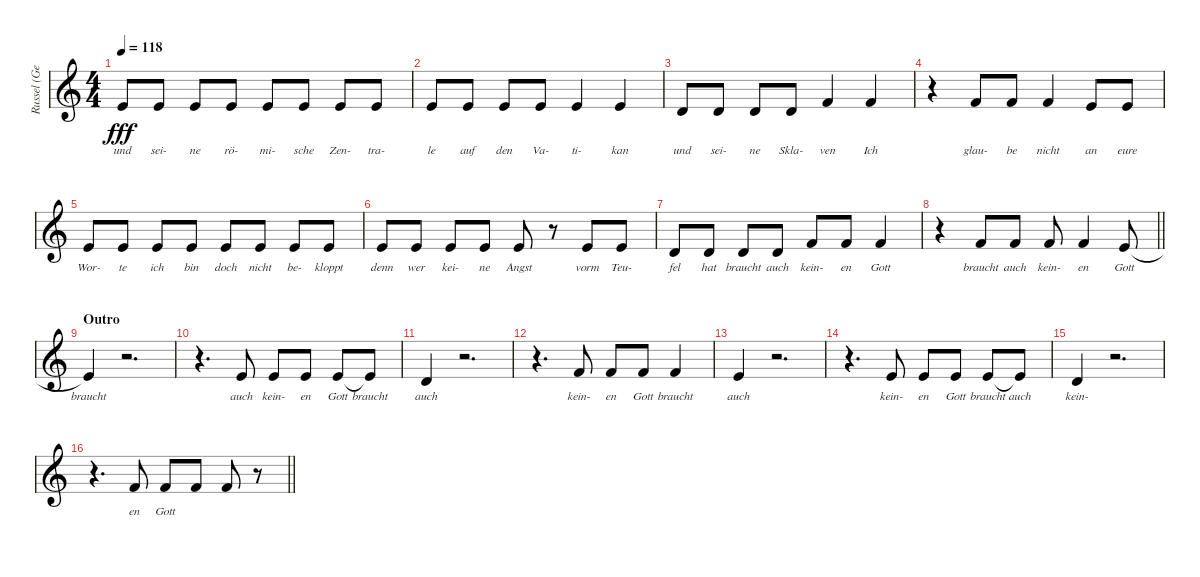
\track ("Russel (Gesang)" "Russel (Ge") {instrument lead1square}
\staff {score}
\tuning (E4 B3 G3 D3 A2 E2) {hide}
\ts (4 4)
\tempo 118
\clef g2
\ks c
0.1.8{lyrics (0 "und") lyrics (1 "") lyrics (2 "") lyrics (3 "") lyrics (4 "") dy fff} 0.1.8{lyrics (0 "sei-") lyrics (1 "") lyrics (2 "") lyrics (3 "") lyrics (4 "")} 0.1.8{lyrics (0 "ne") lyrics (1 "") lyrics (2 "") lyrics (3 "") lyrics (4 "")} 0.1.8{lyrics (0 "rö-") lyrics (1 "") lyrics (2 "") lyrics (3 "") lyrics (4 "")} 0.1.8{lyrics (0 "mi-") lyrics (1 "") lyrics (2 "") lyrics (3 "") lyrics (4 "")} 0.1.8{lyrics (0 "sche") lyrics (1 "") lyrics (2 "") lyrics (3 "") lyrics (4 "")} 0.1.8{lyrics (0 "Zen-") lyrics (1 "") lyrics (2 "") lyrics (3 "") lyrics (4 "")} 0.1.8{lyrics (0 "tra-") lyrics (1 "") lyrics (2 "") lyrics (3 "") lyrics (4 "")} |
0.1.8{lyrics (0 "le") lyrics (1 "") lyrics (2 "") lyrics (3 "") lyrics (4 "")} 0.1.8{lyrics (0 "auf") lyrics (1 "") lyrics (2 "") lyrics (3 "") lyrics (4 "")} 0.1.8{lyrics (0 "den") lyrics (1 "") lyrics (2 "") lyrics (3 "") lyrics (4 "")} 0.1.8{lyrics (0 "Va-") lyrics (1 "") lyrics (2 "") lyrics (3 "") lyrics (4 "")} 0.1.4{lyrics (0 "ti-") lyrics (1 "") lyrics (2 "") lyrics (3 "") lyrics (4 "")} 0.1.4{lyrics (0 "kan") lyrics (1 "") lyrics (2 "") lyrics (3 "") lyrics (4 "")} |
3.2.8{lyrics (0 "und") lyrics (1 "") lyrics (2 "") lyrics (3 "") lyrics (4 "")} 3.2.8{lyrics (0 "sei-") lyrics (1 "") lyrics (2 "") lyrics (3 "") lyrics (4 "")} 3.2.8{lyrics (0 "ne") lyrics (1 "") lyrics (2 "") lyrics (3 "") lyrics (4 "")} 3.2.8{lyrics (0 "Skla-") lyrics (1 "") lyrics (2 "") lyrics (3 "") lyrics (4 "")} 1.1.4{lyrics (0 "ven") lyrics (1 "") lyrics (2 "") lyrics (3 "") lyrics (4 "")} 1.1.4{lyrics (0 "Ich") lyrics (1 "") lyrics (2 "") lyrics (3 "") lyrics (4 "")} |
r.4 1.1.8{lyrics (0 "glau-") lyrics (1 "") lyrics (2 "") lyrics (3 "") lyrics (4 "")} 1.1.8{lyrics (0 "be") lyrics (1 "") lyrics (2 "") lyrics (3 "") lyrics (4 "")} 1.1.4{lyrics (0 "nicht") lyrics (1 "") lyrics (2 "") lyrics (3 "") lyrics (4 "")} 0.1.8{lyrics (0 "an") lyrics (1 "") lyrics (2 "") lyrics (3 "") lyrics (4 "")} 0.1.8{lyrics (0 "eure") lyrics (1 "") lyrics (2 "") lyrics (3 "") lyrics (4 "")} |
0.1.8{lyrics (0 "Wor-") lyrics (1 "") lyrics (2 "") lyrics (3 "") lyrics (4 "")} 0.1.8{lyrics (0 "te") lyrics (1 "") lyrics (2 "") lyrics (3 "") lyrics (4 "")} 0.1.8{lyrics (0 "ich") lyrics (1 "") lyrics (2 "") lyrics (3 "") lyrics (4 "")} 0.1.8{lyrics (0 "bin") lyrics (1 "") lyrics (2 "") lyrics (3 "") lyrics (4 "")} 0.1.8{lyrics (0 "doch") lyrics (1 "") lyrics (2 "") lyrics (3 "") lyrics (4 "")} 0.1.8{lyrics (0 "nicht") lyrics (1 "") lyrics (2 "") lyrics (3 "") lyrics (4 "")} 0.1.8{lyrics (0 "be-") lyrics (1 "") lyrics (2 "") lyrics (3 "") lyrics (4 "")} 0.1.8{lyrics (0 "kloppt") lyrics (1 "") lyrics (2 "") lyrics (3 "") lyrics (4 "")} |
0.1.8{lyrics (0 "denn") lyrics (1 "") lyrics (2 "") lyrics (3 "") lyrics (4 "")} 0.1.8{lyrics (0 "wer") lyrics (1 "") lyrics (2 "") lyrics (3 "") lyrics (4 "")} 0.1.8{lyrics (0 "kei-") lyrics (1 "") lyrics (2 "") lyrics (3 "") lyrics (4 "")} 0.1.8{lyrics (0 "ne") lyrics (1 "") lyrics (2 "") lyrics (3 "") lyrics (4 "")} 0.1.8{lyrics (0 "Angst") lyrics (1 "") lyrics (2 "") lyrics (3 "") lyrics (4 "")} r.8 0.1.8{lyrics (0 "vorm") lyrics (1 "") lyrics (2 "") lyrics (3 "") lyrics (4 "")} 0.1.8{lyrics (0 "Teu-") lyrics (1 "") lyrics (2 "") lyrics (3 "") lyrics (4 "")} |
3.2.8{lyrics (0 "fel") lyrics (1 "") lyrics (2 "") lyrics (3 "") lyrics (4 "")} 3.2.8{lyrics (0 "hat") lyrics (1 "") lyrics (2 "") lyrics (3 "") lyrics (4 "")} 3.2.8{lyrics (0 "braucht") lyrics (1 "") lyrics (2 "") lyrics (3 "") lyrics (4 "")} 3.2.8{lyrics (0 "auch") lyrics (1 "") lyrics (2 "") lyrics (3 "") lyrics (4 "")} 1.1.8{lyrics (0 "kein-") lyrics (1 "") lyrics (2 "") lyrics (3 "") lyrics (4 "")} 1.1.8{lyrics (0 "en") lyrics (1 "") lyrics (2 "") lyrics (3 "") lyrics (4 "")} 1.1.4{lyrics (0 "Gott") lyrics (1 "") lyrics (2 "") lyrics (3 "") lyrics (4 "")} |
\barLineRight lightlight
r.4 1.1.8{lyrics (0 "braucht") lyrics (1 "") lyrics (2 "") lyrics (3 "") lyrics (4 "")} 1.1.8{lyrics (0 "auch") lyrics (1 "") lyrics (2 "") lyrics (3 "") lyrics (4 "")} 1.1.8{lyrics (0 "kein-") lyrics (1 "") lyrics (2 "") lyrics (3 "") lyrics (4 "")} 1.1.4{lyrics (0 "en") lyrics (1 "") lyrics (2 "") lyrics (3 "") lyrics (4 "")} 0.1.8{lyrics (0 "Gott") lyrics (1 "") lyrics (2 "") lyrics (3 "") lyrics (4 "")} |
\section ("" "Outro")
0.1{t}.4{lyrics (0 "braucht") lyrics (1 "") lyrics (2 "") lyrics (3 "") lyrics (4 "")} r.2{d} |
r.4{d} 0.1.8{lyrics (0 "auch") lyrics (1 "") lyrics (2 "") lyrics (3 "") lyrics (4 "")} 0.1.8{lyrics (0 "kein-") lyrics (1 "") lyrics (2 "") lyrics (3 "") lyrics (4 "")} 0.1.8{lyrics (0 "en") lyrics (1 "") lyrics (2 "") lyrics (3 "") lyrics (4 "")} 0.1.8{lyrics (0 "Gott") lyrics (1 "") lyrics (2 "") lyrics (3 "") lyrics (4 "")} 0.1{t}.8{lyrics (0 "braucht") lyrics (1 "") lyrics (2 "") lyrics (3 "") lyrics (4 "")} |
3.2.4{lyrics (0 "auch") lyrics (1 "") lyrics (2 "") lyrics (3 "") lyrics (4 "")} r.2{d} |
r.4{d} 1.1.8{lyrics (0 "kein-") lyrics (1 "") lyrics (2 "") lyrics (3 "") lyrics (4 "")} 1.1.8{lyrics (0 "en") lyrics (1 "") lyrics (2 "") lyrics (3 "") lyrics (4 "")} 1.1.8{lyrics (0 "Gott") lyrics (1 "") lyrics (2 "") lyrics (3 "") lyrics (4 "")} 1.1.4{lyrics (0 "braucht") lyrics (1 "") lyrics (2 "") lyrics (3 "") lyrics (4 "")} |
0.1.4{lyrics (0 "auch") lyrics (1 "") lyrics (2 "") lyrics (3 "") lyrics (4 "")} r.2{d} |
r.4{d} 0.1.8{lyrics (0 "kein-") lyrics (1 "") lyrics (2 "") lyrics (3 "") lyrics (4 "")} 0.1.8{lyrics (0 "en") lyrics (1 "") lyrics (2 "") lyrics (3 "") lyrics (4 "")} 0.1.8{lyrics (0 "Gott") lyrics (1 "") lyrics (2 "") lyrics (3 "") lyrics (4 "")} 0.1.8{lyrics (0 "braucht") lyrics (1 "") lyrics (2 "") lyrics (3 "") lyrics (4 "")} 0.1{t}.8{lyrics (0 "auch") lyrics (1 "") lyrics (2 "") lyrics (3 "") lyrics (4 "")} |
3.2.4{lyrics (0 "kein-") lyrics (1 "") lyrics (2 "") lyrics (3 "") lyrics (4 "")} r.2{d} |
\barLineRight lightlight
r.4{d} 1.1.8{lyrics (0 "en") lyrics (1 "") lyrics (2 "") lyrics (3 "") lyrics (4 "")} 1.1.8{lyrics (0 "Gott") lyrics (1 "") lyrics (2 "") lyrics (3 "") lyrics (4 "")} 1.1.8 1.1.8 r.8
